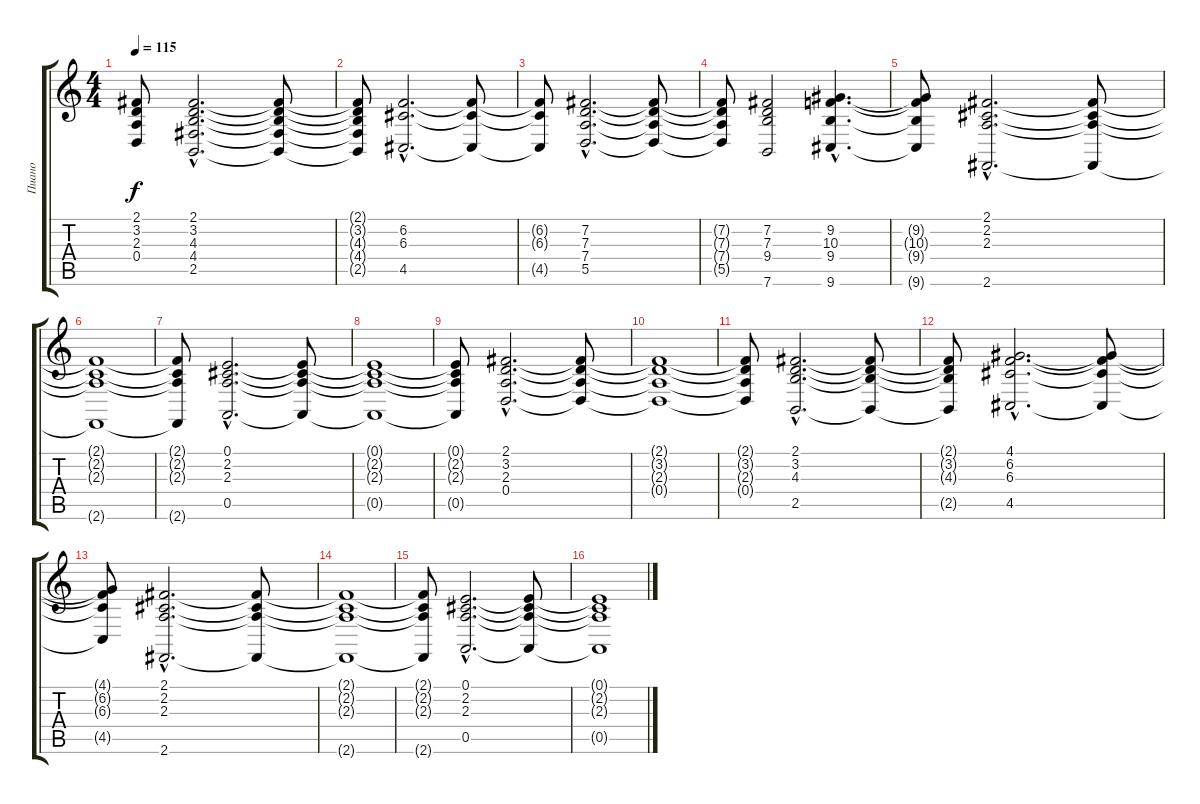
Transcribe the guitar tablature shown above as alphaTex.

\track ("Пиано" "Пиано") {instrument honkytonkpiano}
\staff {score tabs}
\tuning (E4 B3 G3 D3 A2 E2) {hide}
\ts (4 4)
\tempo 115
\clef g2
\ks c
(2.1{t} 3.2{t} 2.3{t} 0.4{t}).8{dy f} (2.1{hac} 3.2{hac} 4.3{hac} 4.4{hac} 2.5{hac}).2{d} (2.1{t} 3.2{t} 4.3{t} 4.4{t} 2.5{t}).8 |
(2.1{t} 3.2{t} 4.3{t} 4.4{t} 2.5{t}).8 (6.2{hac} 6.3{hac} 4.5{hac}).2{d} (6.2{t} 6.3{t} 4.5{t}).8 |
(6.2{t} 6.3{t} 4.5{t}).8 (7.2{hac} 7.3{hac} 7.4{hac} 5.5{hac}).2{d} (7.2{t} 7.3{t} 7.4{t} 5.5{t}).8 |
(7.2{t} 7.3{t} 7.4{t} 5.5{t}).8 (7.2 7.3 9.4 7.6).2 (9.2{hac} 10.3{hac} 9.4{hac} 9.6{hac}).4{d} |
(9.2{t} 10.3{t} 9.4{t} 9.6{t}).8 (2.1{hac} 2.2{hac} 2.3{hac} 2.6{hac}).2{d} (2.1{t} 2.2{t} 2.3{t} 2.6{t}).8 |
(2.1{t} 2.2{t} 2.3{t} 2.6{t}).1 |
(2.1{t} 2.2{t} 2.3{t} 2.6{t}).8 (0.1{hac} 2.2{hac} 2.3{hac} 0.5{hac}).2{d} (0.1{t} 2.2{t} 2.3{t} 0.5{t}).8 |
(0.1{t} 2.2{t} 2.3{t} 0.5{t}).1 |
(0.1{t} 2.2{t} 2.3{t} 0.5{t}).8 (2.1{hac} 3.2{hac} 2.3{hac} 0.4{hac}).2{d} (2.1{t} 3.2{t} 2.3{t} 0.4{t}).8 |
(2.1{t} 3.2{t} 2.3{t} 0.4{t}).1 |
(2.1{t} 3.2{t} 2.3{t} 0.4{t}).8 (2.1{hac} 3.2{hac} 4.3{hac} 2.5{hac}).2{d} (2.1{t} 3.2{t} 4.3{t} 2.5{t}).8 |
(2.1{t} 3.2{t} 4.3{t} 2.5{t}).8 (4.1{hac} 6.2{hac} 6.3{hac} 4.5{hac}).2{d} (4.1{t} 6.2{t} 6.3{t} 4.5{t}).8 |
(4.1{t} 6.2{t} 6.3{t} 4.5{t}).8 (2.1{hac} 2.2{hac} 2.3{hac} 2.6{hac}).2{d} (2.1{t} 2.2{t} 2.3{t} 2.6{t}).8 |
(2.1{t} 2.2{t} 2.3{t} 2.6{t}).1 |
(2.1{t} 2.2{t} 2.3{t} 2.6{t}).8 (0.1{hac} 2.2{hac} 2.3{hac} 0.5{hac}).2{d} (0.1{t} 2.2{t} 2.3{t} 0.5{t}).8 |
(0.1{t} 2.2{t} 2.3{t} 0.5{t}).1
